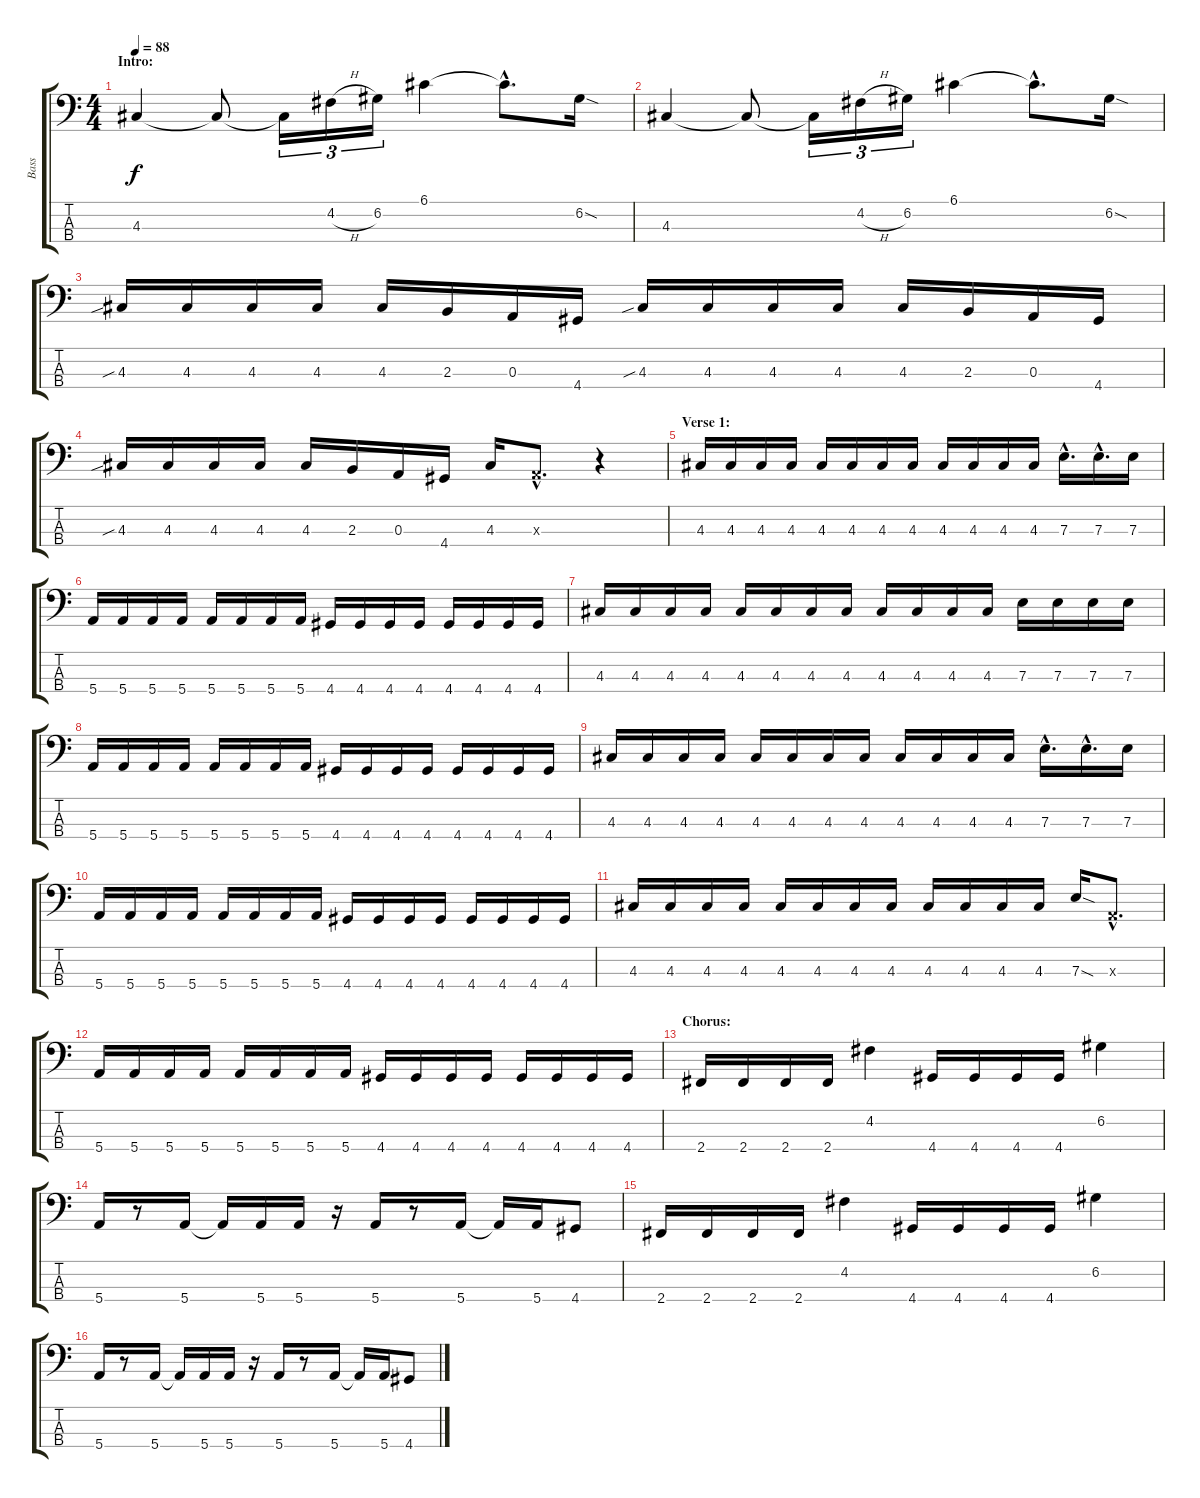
\track ("Bass" "Bass") {instrument electricbasspick}
\staff {score tabs}
\tuning (G2 D2 A1 E1) {hide}
\ts (4 4)
\section ("" "Intro:")
\tempo 88
\clef f4
\ks c
4.3.4{dy f instrument electricbasspick} 4.3{t}.8 4.3{t}.16{tu (3 2)} 4.2{h}.16{tu (3 2)} 6.2.16{tu (3 2)} 6.1.4 6.1{hac t}.8{d} 6.2{sod}.16 |
4.3.4 4.3{t}.8 4.3{t}.16{tu (3 2)} 4.2{h}.16{tu (3 2)} 6.2.16{tu (3 2)} 6.1.4 6.1{hac t}.8{d} 6.2{sod}.16 |
4.3{sib}.16 4.3.16 4.3.16 4.3.16 4.3.16 2.3.16 0.3.16 4.4.16 4.3{sib}.16 4.3.16 4.3.16 4.3.16 4.3.16 2.3.16 0.3.16 4.4.16 |
4.3{sib}.16 4.3.16 4.3.16 4.3.16 4.3.16 2.3.16 0.3.16 4.4.16 4.3.16 0.3{hac x}.8{d} r.4 |
\section ("" "Verse 1:")
4.3.16 4.3.16 4.3.16 4.3.16 4.3.16 4.3.16 4.3.16 4.3.16 4.3.16 4.3.16 4.3.16 4.3.16 7.3{hac}.16{d} 7.3{hac}.16{d} 7.3.16 |
5.4.16 5.4.16 5.4.16 5.4.16 5.4.16 5.4.16 5.4.16 5.4.16 4.4.16 4.4.16 4.4.16 4.4.16 4.4.16 4.4.16 4.4.16 4.4.16 |
4.3.16 4.3.16 4.3.16 4.3.16 4.3.16 4.3.16 4.3.16 4.3.16 4.3.16 4.3.16 4.3.16 4.3.16 7.3.16 7.3.16 7.3.16 7.3.16 |
5.4.16 5.4.16 5.4.16 5.4.16 5.4.16 5.4.16 5.4.16 5.4.16 4.4.16 4.4.16 4.4.16 4.4.16 4.4.16 4.4.16 4.4.16 4.4.16 |
4.3.16 4.3.16 4.3.16 4.3.16 4.3.16 4.3.16 4.3.16 4.3.16 4.3.16 4.3.16 4.3.16 4.3.16 7.3{hac}.16{d} 7.3{hac}.16{d} 7.3.16 |
5.4.16 5.4.16 5.4.16 5.4.16 5.4.16 5.4.16 5.4.16 5.4.16 4.4.16 4.4.16 4.4.16 4.4.16 4.4.16 4.4.16 4.4.16 4.4.16 |
4.3.16 4.3.16 4.3.16 4.3.16 4.3.16 4.3.16 4.3.16 4.3.16 4.3.16 4.3.16 4.3.16 4.3.16 7.3{sod}.16 0.3{hac x}.8{d} |
5.4.16 5.4.16 5.4.16 5.4.16 5.4.16 5.4.16 5.4.16 5.4.16 4.4.16 4.4.16 4.4.16 4.4.16 4.4.16 4.4.16 4.4.16 4.4.16 |
\section ("" "Chorus:")
2.4.16 2.4.16 2.4.16 2.4.16 4.2.4 4.4.16 4.4.16 4.4.16 4.4.16 6.2.4 |
5.4.16 r.8 5.4.16 5.4{t}.16 5.4.16 5.4.16 r.16 5.4.16 r.8 5.4.16 5.4{t}.16 5.4.16 4.4.8 |
2.4.16 2.4.16 2.4.16 2.4.16 4.2.4 4.4.16 4.4.16 4.4.16 4.4.16 6.2.4 |
5.4.16 r.8 5.4.16 5.4{t}.16 5.4.16 5.4.16 r.16 5.4.16 r.8 5.4.16 5.4{t}.16 5.4.16 4.4.8
